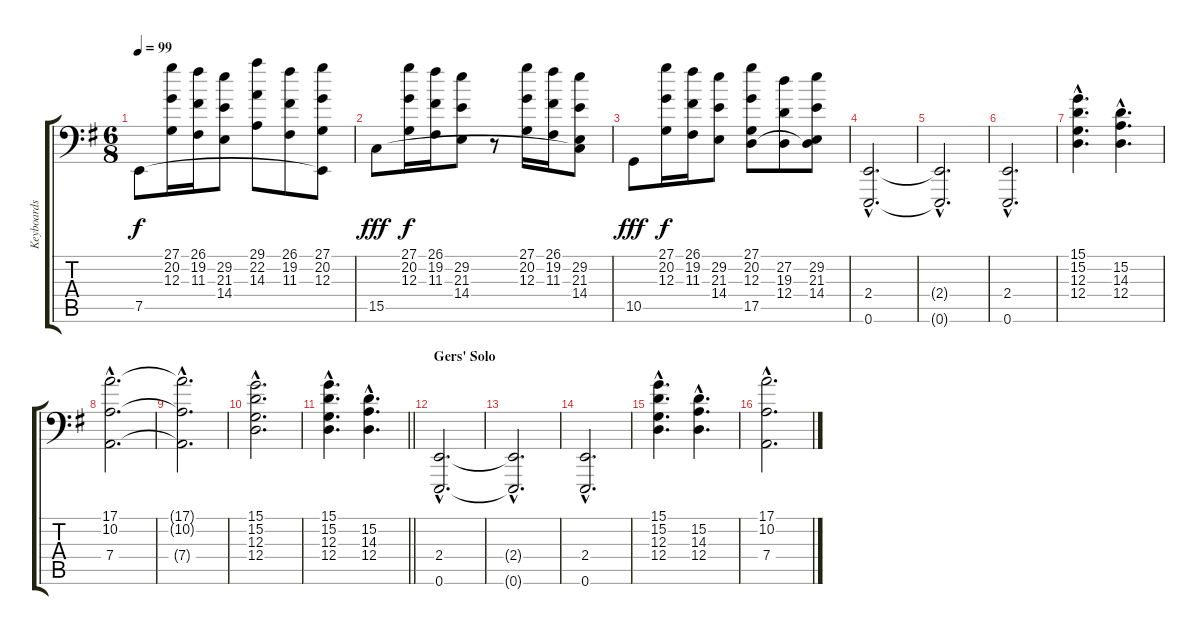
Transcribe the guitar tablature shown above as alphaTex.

\track ("Keyboards" "Keyboards") {instrument stringensemble1}
\staff {score tabs}
\tuning (E3 B2 G2 D2 A1 E1) {hide}
\ts (6 8)
\tempo 99
\clef f4
\ks eminor
7.5{t}.8{dy f} (27.1 20.2 12.3).16 (26.1 19.2 11.3).16 (29.2 21.3 14.4).8 (29.1 22.2 14.3).8 (26.1 19.2 11.3).8 (27.1 20.2 12.3 7.5{t}).8 |
15.5.8{dy fff} (27.1 20.2 12.3).16{dy f} (26.1 19.2 11.3).16 (29.2 21.3 14.4).8 r.8 (27.1 20.2 12.3).16 (26.1 19.2 11.3).16 (29.2 21.3 14.4 15.5{t}).8 |
10.5.8{dy fff} (27.1 20.2 12.3).16{dy f} (26.1 19.2 11.3).16 (29.2 21.3 14.4).8 (27.1 20.2 12.3 17.5).8 (27.2 19.3 12.4).8 (29.2 21.3 14.4 17.5{t}).8 |
(2.4{hac} 0.6{hac}).2{d} |
(2.4{hac t} 0.6{hac t}).2{d} |
(2.4{hac} 0.6{hac}).2{d} |
(15.1{hac} 15.2{hac} 12.3{hac} 12.4{hac}).4{d} (15.2{hac} 14.3{hac} 12.4{hac}).4{d} |
(17.1{hac} 10.2{hac} 7.4{hac}).2{d} |
(17.1{hac t} 10.2{hac t} 7.4{hac t}).2{d} |
(15.1{hac} 15.2{hac} 12.3{hac} 12.4{hac}).2{d} |
\barLineRight lightlight
(15.1{hac} 15.2{hac} 12.3{hac} 12.4{hac}).4{d} (15.2{hac} 14.3{hac} 12.4{hac}).4{d} |
\section ("" "Gers' Solo")
(2.4{hac} 0.6{hac}).2{d} |
(2.4{hac t} 0.6{hac t}).2{d} |
(2.4{hac} 0.6{hac}).2{d} |
(15.1{hac} 15.2{hac} 12.3{hac} 12.4{hac}).4{d} (15.2{hac} 14.3{hac} 12.4{hac}).4{d} |
(17.1{hac} 10.2{hac} 7.4{hac}).2{d}
